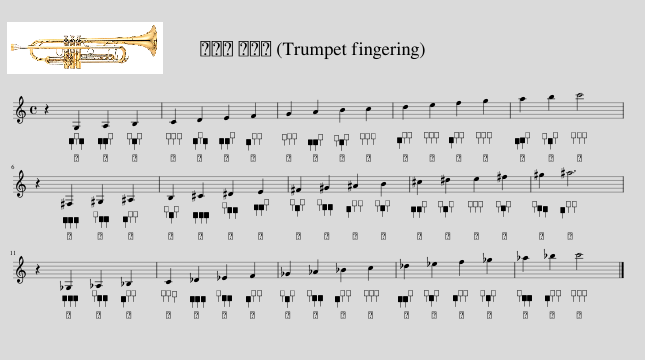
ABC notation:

X:1
L:1/8
M:4/4
I:linebreak $
K:none
V:1 treble transpose=-2
V:1
[K:C] z2 G,2 A,2 B,2 | C2 D2 E2 F2 | G2 A2 B2 c2 | d2 e2 f2 g2 | a2 b2 c'4 |$ %5
 z2 ^F,2 ^G,2 ^A,2 | B,2 ^C2 ^D2 E2 | ^F2 ^G2 ^A2 B2 | ^c2 ^d2 e2 ^f2 | ^g2 ^a6 |$ %10
 z2 _G,2 _A,2 _B,2 | C2 _D2 _E2 F2 | _G2 _A2 _B2 c2 | _d2 _e2 f2 _g2 | _a2 _b2 c'4 |] %15
